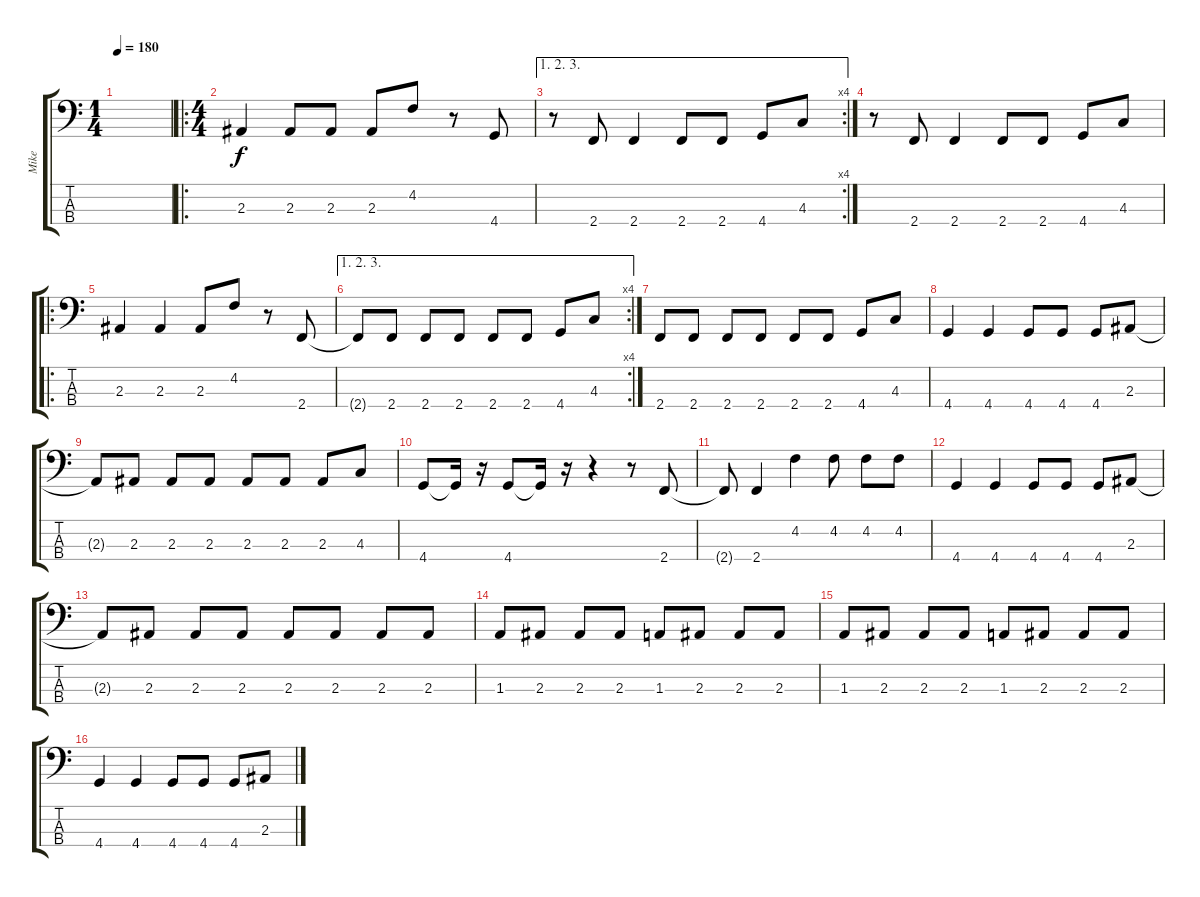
\track ("Mike" "Mike") {instrument electricbasspick}
\staff {score tabs}
\tuning (Gb2 Db2 Ab1 Eb1) {hide}
\ts (1 4)
\tempo 180
\clef f4
\ks c
|
\ro
\ts (4 4)
2.3.4 2.3.8 2.3.8 2.3.8 4.2.8 r.8 4.4.8 |
\ae (1 2 3)
\rc 4
r.8 2.4.8 2.4.4 2.4.8 2.4.8 4.4.8 4.3.8 |
r.8 2.4.8 2.4.4 2.4.8 2.4.8 4.4.8 4.3.8 |
\ro
2.3.4 2.3.4 2.3.8 4.2.8 r.8 2.4.8 |
\ae (1 2 3)
\rc 4
2.4{t}.8 2.4.8 2.4.8 2.4.8 2.4.8 2.4.8 4.4.8 4.3.8 |
2.4.8 2.4.8 2.4.8 2.4.8 2.4.8 2.4.8 4.4.8 4.3.8 |
4.4.4 4.4.4 4.4.8 4.4.8 4.4.8 2.3.8 |
2.3{t}.8 2.3.8 2.3.8 2.3.8 2.3.8 2.3.8 2.3.8 4.3.8 |
4.4.8 4.4{t}.16 r.16 4.4.8 4.4{t}.16 r.16 r.4 r.8 2.4.8 |
2.4{t}.8 2.4.4 4.2.4 4.2.8 4.2.8 4.2.8 |
4.4.4 4.4.4 4.4.8 4.4.8 4.4.8 2.3.8 |
2.3{t}.8 2.3.8 2.3.8 2.3.8 2.3.8 2.3.8 2.3.8 2.3.8 |
1.3.8 2.3.8 2.3.8 2.3.8 1.3.8 2.3.8 2.3.8 2.3.8 |
1.3.8 2.3.8 2.3.8 2.3.8 1.3.8 2.3.8 2.3.8 2.3.8 |
4.4.4 4.4.4 4.4.8 4.4.8 4.4.8 2.3.8
